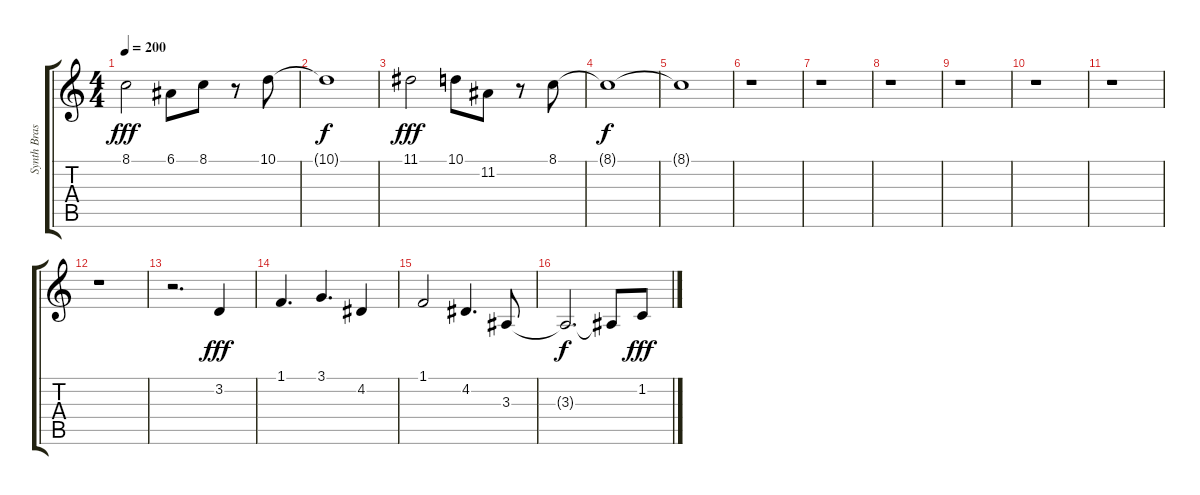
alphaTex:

\track ("Synth Brass 2" "Synth Bras") {instrument synthbrass2}
\staff {score tabs}
\tuning (E4 B3 G3 D3 A2 E2) {hide}
\ts (4 4)
\tempo 200
\clef g2
\ks c
8.1.2{dy fff} 6.1.8 8.1.8 r.8 10.1.8 |
10.1{t}.1{dy f} |
11.1.2{dy fff} 10.1.8 11.2.8 r.8 8.1.8 |
8.1{t}.1{dy f} |
8.1{t}.1 |
r.1 |
r.1 |
r.1 |
r.1 |
r.1 |
r.1 |
r.1 |
r.2{d} 3.2.4{dy fff} |
1.1.4{d} 3.1.4{d} 4.2.4 |
1.1.2 4.2.4{d} 3.3.8 |
3.3{t}.2{d dy f} 3.3{t}.8 1.2.8{dy fff}
